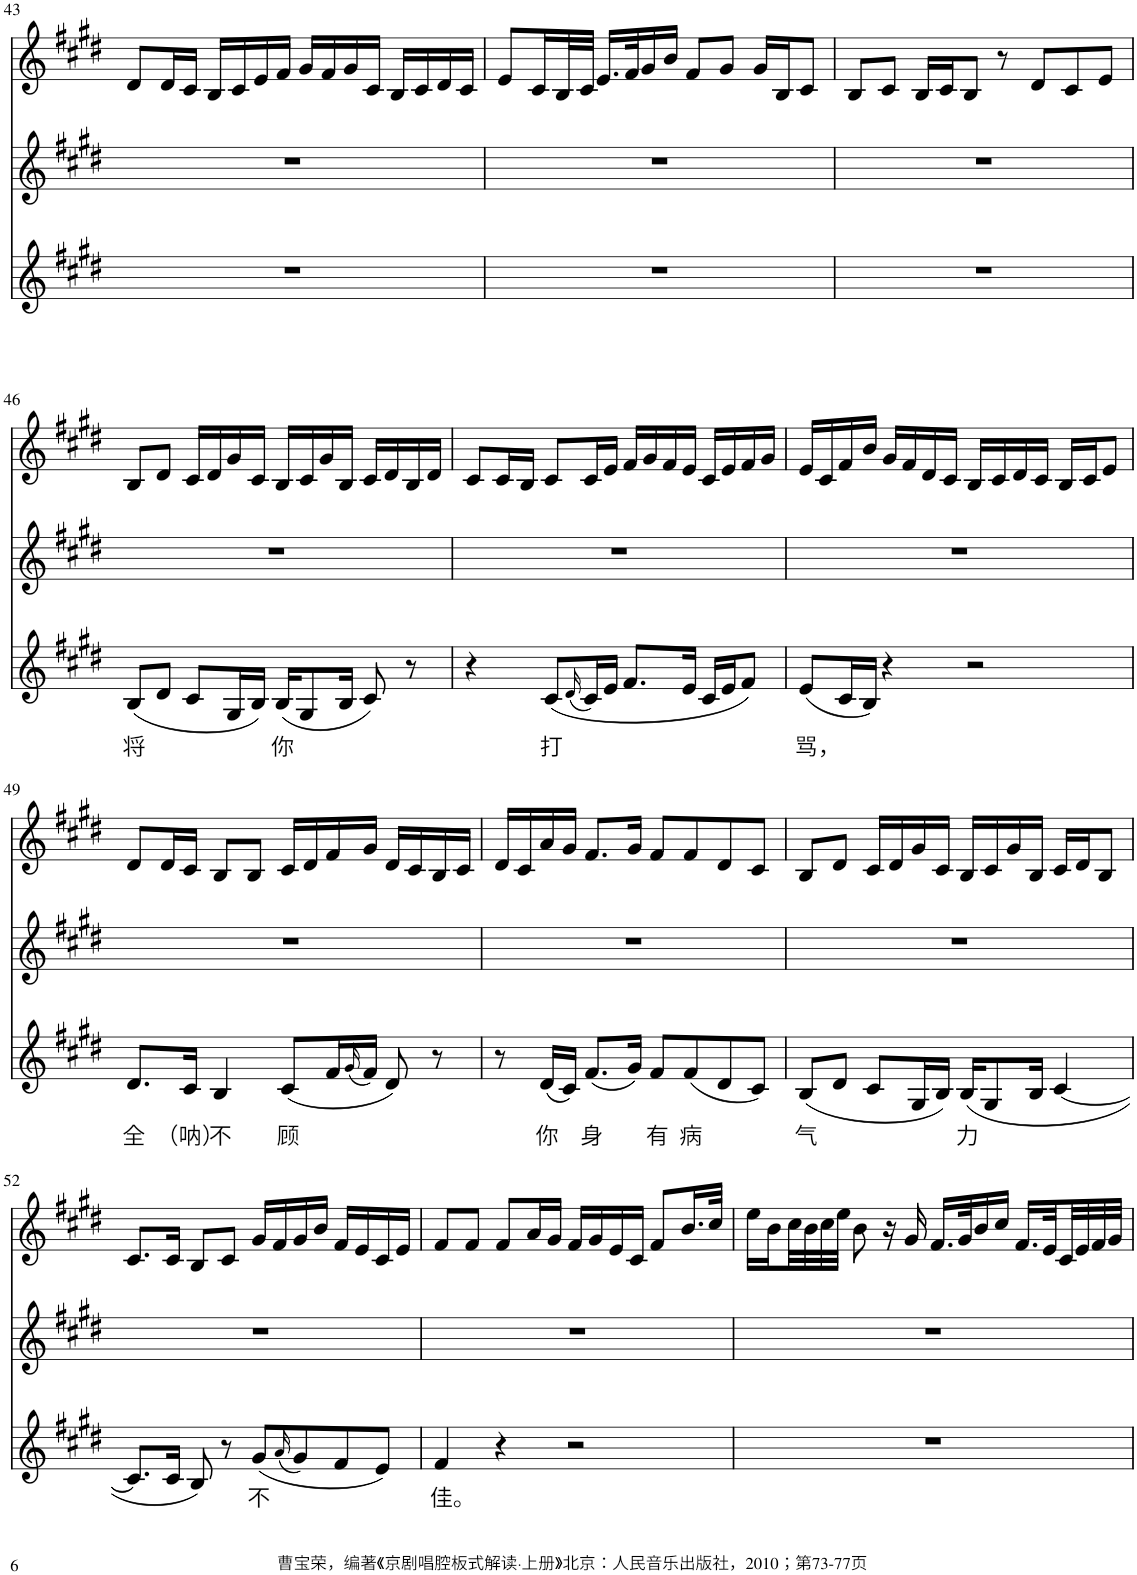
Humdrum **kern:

**kern	**text	**kern	**kern
*part3	*part3	*part2	*part1
*staff3	*staff3	*staff2	*staff1
*I"Piano	*	*I"Piano	*I"Piano
*I'Pno	*	*I'Pno	*I'Pno
!!LO:PB:g=z
*clefG2	*	*clefG2	*clefG2
*k[f#c#g#d#]	*	*k[f#c#g#d#]	*k[f#c#g#d#]
*M4/4	*	*M4/4	*M4/4
=43	=43	=43	=43
1r	.	1r	8d#/L
.	.	.	16d#/L
.	.	.	16c#/JJ
.	.	.	16B/LL
.	.	.	16c#/
.	.	.	16e/
.	.	.	16f#/JJ
.	.	.	16g#/LL
.	.	.	16f#/
.	.	.	16g#/
.	.	.	16c#/JJ
.	.	.	16B/LL
.	.	.	16c#/
.	.	.	16d#/
.	.	.	16c#/JJ
=44	=44	=44	=44
1r	.	1r	8e/L
.	.	.	16c#/L
.	.	.	32B/L
.	.	.	32c#/JJJ
.	.	.	16.e/LL
.	.	.	32f#/K
.	.	.	16g#/
.	.	.	16b/JJ
.	.	.	8f#/L
.	.	.	8g#/J
.	.	.	16g#/LL
.	.	.	16B/J
.	.	.	8c#/J
=45	=45	=45	=45
1r	.	1r	8B/L
.	.	.	8c#/J
.	.	.	16B/LL
.	.	.	16c#/J
.	.	.	8B/J
.	.	.	8r
.	.	.	8d#/L
.	.	.	8c#/
.	.	.	8e/J
!!LO:LB:g=z
=46	=46	=46	=46
!	!LO:LY:b	!	!
(8B/L	将	1r	8B/L
8d#/J	.	.	8d#/J
8c#/L	.	.	16c#/LL
.	.	.	16d#/
16G#/L	.	.	16g#/
16B/JJ)	.	.	16c#/JJ
!	!LO:LY:b	!	!
(16B/KL	你	.	16B/LL
8G#/	.	.	16c#/
.	.	.	16g#/
16B/Jk	.	.	16B/JJ
8c#/)	.	.	16c#/LL
.	.	.	16d#/
8r	.	.	16B/
.	.	.	16d#/JJ
=47	=47	=47	=47
4r	.	1r	8c#/L
.	.	.	16c#/L
.	.	.	16B/JJ
!	!LO:LY:b	!	!
(8c#/L	打	.	8c#/L
(16qd#/	.	.	.
16c#/L)	.	.	16c#/L
16e/JJ	.	.	16e/JJ
8.f#/L	.	.	16f#/LL
.	.	.	16g#/
.	.	.	16f#/
16e/Jk	.	.	16e/JJ
16c#/LL	.	.	16c#/LL
16e/J	.	.	16e/
8f#/J)	.	.	16f#/
.	.	.	16g#/JJ
=48	=48	=48	=48
!	!LO:LY:b	!	!
(8e/L	骂，	1r	16e/LL
.	.	.	16c#/
16c#/L	.	.	16f#/
16B/JJ)	.	.	16b/JJ
4r	.	.	16g#/LL
.	.	.	16f#/
.	.	.	16d#/
.	.	.	16c#/JJ
2r	.	.	16B/LL
.	.	.	16c#/
.	.	.	16d#/
.	.	.	16c#/JJ
.	.	.	16B/LL
.	.	.	16c#/J
.	.	.	8e/J
!!LO:LB:g=z
=49	=49	=49	=49
!	!LO:LY:b	!	!
8.d#/L	全	1r	8d#/L
.	.	.	16d#/L
!	!LO:LY:b	!	!
16c#/Jk	（呐）	.	16c#/JJ
!	!LO:LY:b	!	!
4B/	不	.	8B/L
.	.	.	8B/J
!	!LO:LY:b	!	!
(8c#/L	顾	.	16c#/LL
.	.	.	16d#/
16f#/L	.	.	16f#/
(16qg#/	.	.	.
16f#/JJ)	.	.	16g#/JJ
8d#/)	.	.	16d#/LL
.	.	.	16c#/
8r	.	.	16B/
.	.	.	16c#/JJ
=50	=50	=50	=50
8r	.	1r	16d#/LL
.	.	.	16c#/
!	!LO:LY:b	!	!
(16d#/LL	你	.	16a/
16c#/JJ)	.	.	16g#/JJ
!	!LO:LY:b	!	!
(8.f#/L	身	.	8.f#/L
16g#/Jk)	.	.	16g#/Jk
!	!LO:LY:b	!	!
8f#/L	有	.	8f#/L
!	!LO:LY:b	!	!
(8f#/	病	.	8f#/
8d#/	.	.	8d#/
8c#/J)	.	.	8c#/J
=51	=51	=51	=51
!	!LO:LY:b	!	!
(8B/L	气	1r	8B/L
8d#/J	.	.	8d#/J
8c#/L	.	.	16c#/LL
.	.	.	16d#/
16G#/L	.	.	16g#/
16B/JJ)	.	.	16c#/JJ
!	!LO:LY:b	!	!
(16B/KL	力	.	16B/LL
8G#/	.	.	16c#/
.	.	.	16g#/
16B/Jk	.	.	16B/JJ
[4c#/	.	.	16c#/LL
.	.	.	16d#/J
.	.	.	8B/J
!!LO:LB:g=z
=52	=52	=52	=52
8.c#/L]	.	1r	8.c#/L
16c#/Jk	.	.	16c#/Jk
8B/)	.	.	8B/L
8r	.	.	8c#/J
!	!LO:LY:b	!	!
(8g#/L	不	.	16g#/LL
.	.	.	16f#/
(16qa/	.	.	.
8g#/)	.	.	16g#/
.	.	.	16b/JJ
8f#/	.	.	16f#/LL
.	.	.	16e/
8e/J)	.	.	16c#/
.	.	.	16e/JJ
=53	=53	=53	=53
!	!LO:LY:b	!	!
4f#/	佳。	1r	8f#/L
.	.	.	8f#/J
4r	.	.	8f#/L
.	.	.	16a/L
.	.	.	16g#/JJ
2r	.	.	16f#/LL
.	.	.	16g#/
.	.	.	16e/
.	.	.	16c#/JJ
.	.	.	8f#/L
.	.	.	16.b/L
.	.	.	32cc#/JJk
=54	=54	=54	=54
1r	.	1r	16ee\LL
.	.	.	16b\
.	.	.	32cc#\L
.	.	.	32b\
.	.	.	32cc#\
.	.	.	32ee\JJJ
.	.	.	8b\
.	.	.	16r
.	.	.	16g#/
.	.	.	16.f#/LL
.	.	.	32g#/K
.	.	.	16b/
.	.	.	16cc#/JJ
.	.	.	16.f#/LL
.	.	.	32e/L
.	.	.	32c#/
.	.	.	32e/
.	.	.	32f#/
.	.	.	32g#/JJJ
=	=	=	=
*-	*-	*-	*-
